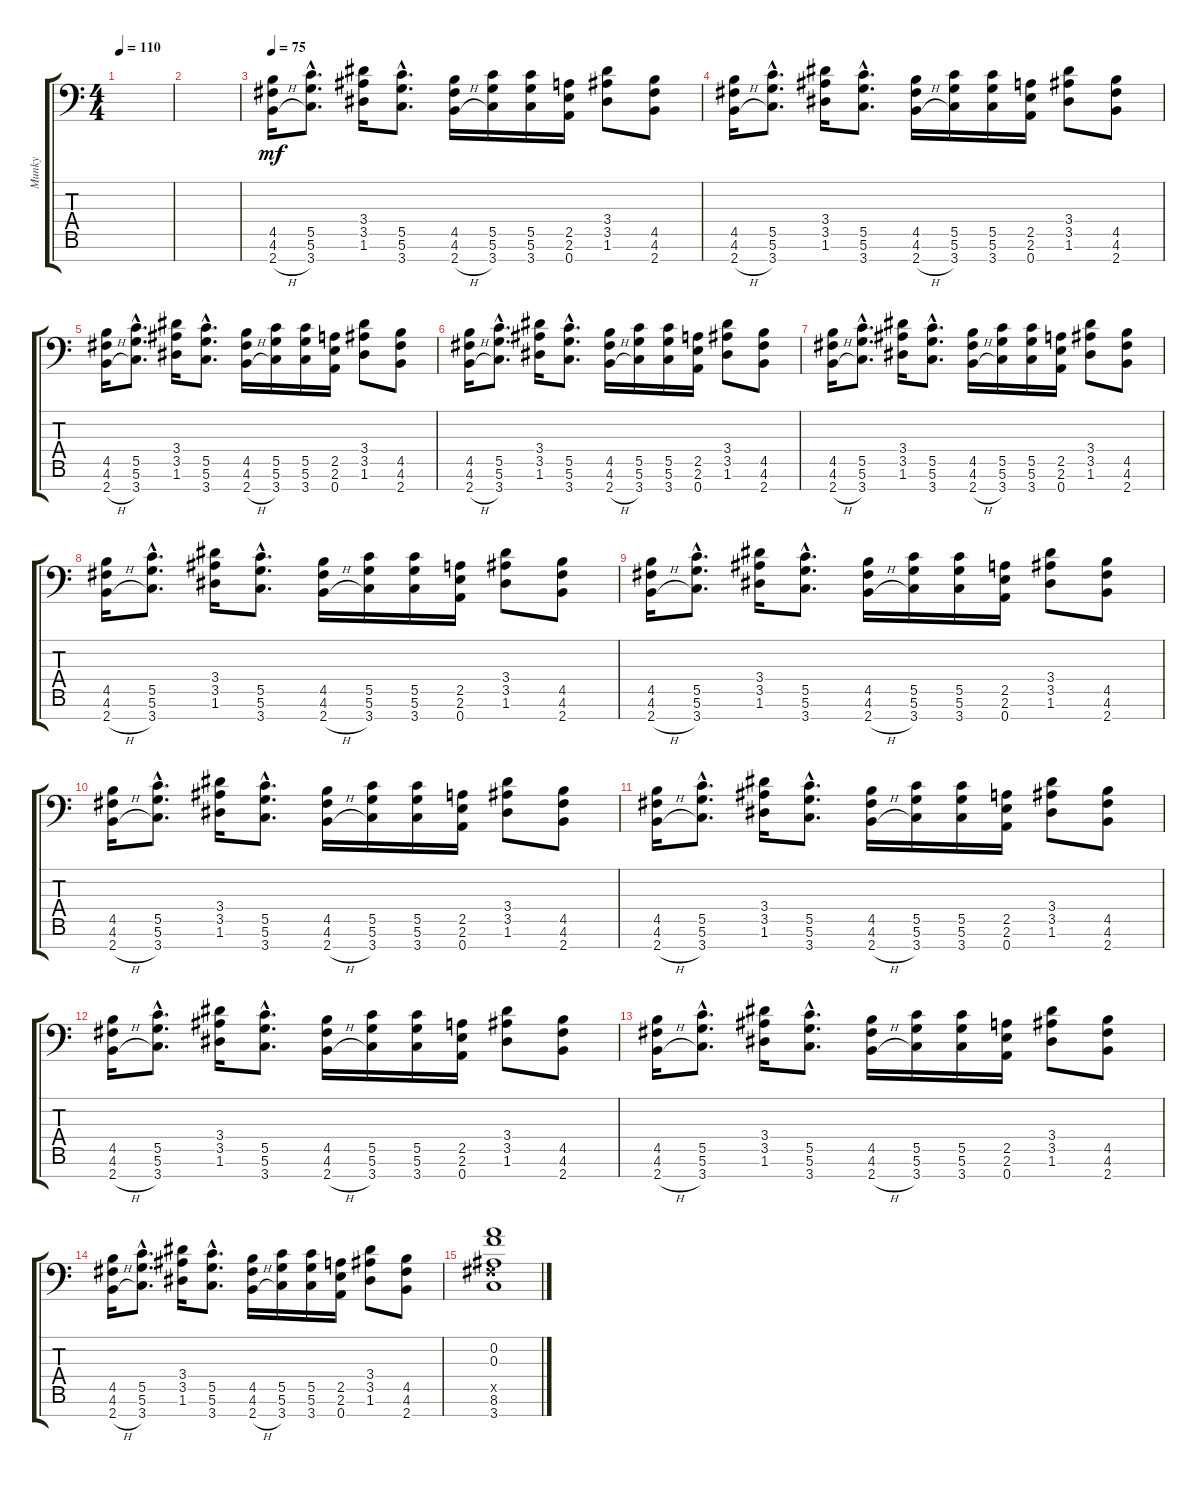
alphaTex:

\track ("Munky" "Munky") {instrument distortionguitar}
\staff {score tabs}
\tuning (D4 A3 F3 C3 G2 D2 A1) {hide}
\ts (4 4)
\tempo 110
\clef f4
\ks c
|
|
\tempo 75
(4.5 4.6 2.7{h}).16{dy mf volume 16 instrument overdrivenguitar} (5.5{hac} 5.6{hac} 3.7{hac}).8{d} (3.4 3.5 1.6).16 (5.5{hac} 5.6{hac} 3.7{hac}).8{d} (4.5 4.6 2.7{h}).16 (5.5 5.6 3.7).16 (5.5 5.6 3.7).16 (2.5 2.6 0.7).16 (3.4 3.5 1.6).8 (4.5 4.6 2.7).8 |
(4.5 4.6 2.7{h}).16 (5.5{hac} 5.6{hac} 3.7{hac}).8{d} (3.4 3.5 1.6).16 (5.5{hac} 5.6{hac} 3.7{hac}).8{d} (4.5 4.6 2.7{h}).16 (5.5 5.6 3.7).16 (5.5 5.6 3.7).16 (2.5 2.6 0.7).16 (3.4 3.5 1.6).8 (4.5 4.6 2.7).8 |
(4.5 4.6 2.7{h}).16 (5.5{hac} 5.6{hac} 3.7{hac}).8{d} (3.4 3.5 1.6).16 (5.5{hac} 5.6{hac} 3.7{hac}).8{d} (4.5 4.6 2.7{h}).16 (5.5 5.6 3.7).16 (5.5 5.6 3.7).16 (2.5 2.6 0.7).16 (3.4 3.5 1.6).8 (4.5 4.6 2.7).8 |
(4.5 4.6 2.7{h}).16 (5.5{hac} 5.6{hac} 3.7{hac}).8{d} (3.4 3.5 1.6).16 (5.5{hac} 5.6{hac} 3.7{hac}).8{d} (4.5 4.6 2.7{h}).16 (5.5 5.6 3.7).16 (5.5 5.6 3.7).16 (2.5 2.6 0.7).16 (3.4 3.5 1.6).8 (4.5 4.6 2.7).8 |
(4.5 4.6 2.7{h}).16 (5.5{hac} 5.6{hac} 3.7{hac}).8{d} (3.4 3.5 1.6).16 (5.5{hac} 5.6{hac} 3.7{hac}).8{d} (4.5 4.6 2.7{h}).16 (5.5 5.6 3.7).16 (5.5 5.6 3.7).16 (2.5 2.6 0.7).16 (3.4 3.5 1.6).8 (4.5 4.6 2.7).8 |
(4.5 4.6 2.7{h}).16 (5.5{hac} 5.6{hac} 3.7{hac}).8{d} (3.4 3.5 1.6).16 (5.5{hac} 5.6{hac} 3.7{hac}).8{d} (4.5 4.6 2.7{h}).16 (5.5 5.6 3.7).16 (5.5 5.6 3.7).16 (2.5 2.6 0.7).16 (3.4 3.5 1.6).8 (4.5 4.6 2.7).8 |
(4.5 4.6 2.7{h}).16 (5.5{hac} 5.6{hac} 3.7{hac}).8{d} (3.4 3.5 1.6).16 (5.5{hac} 5.6{hac} 3.7{hac}).8{d} (4.5 4.6 2.7{h}).16 (5.5 5.6 3.7).16 (5.5 5.6 3.7).16 (2.5 2.6 0.7).16 (3.4 3.5 1.6).8 (4.5 4.6 2.7).8 |
(4.5 4.6 2.7{h}).16 (5.5{hac} 5.6{hac} 3.7{hac}).8{d} (3.4 3.5 1.6).16 (5.5{hac} 5.6{hac} 3.7{hac}).8{d} (4.5 4.6 2.7{h}).16 (5.5 5.6 3.7).16 (5.5 5.6 3.7).16 (2.5 2.6 0.7).16 (3.4 3.5 1.6).8 (4.5 4.6 2.7).8 |
(4.5 4.6 2.7{h}).16 (5.5{hac} 5.6{hac} 3.7{hac}).8{d} (3.4 3.5 1.6).16 (5.5{hac} 5.6{hac} 3.7{hac}).8{d} (4.5 4.6 2.7{h}).16 (5.5 5.6 3.7).16 (5.5 5.6 3.7).16 (2.5 2.6 0.7).16 (3.4 3.5 1.6).8 (4.5 4.6 2.7).8 |
(4.5 4.6 2.7{h}).16 (5.5{hac} 5.6{hac} 3.7{hac}).8{d} (3.4 3.5 1.6).16 (5.5{hac} 5.6{hac} 3.7{hac}).8{d} (4.5 4.6 2.7{h}).16 (5.5 5.6 3.7).16 (5.5 5.6 3.7).16 (2.5 2.6 0.7).16 (3.4 3.5 1.6).8 (4.5 4.6 2.7).8 |
(4.5 4.6 2.7{h}).16 (5.5{hac} 5.6{hac} 3.7{hac}).8{d} (3.4 3.5 1.6).16 (5.5{hac} 5.6{hac} 3.7{hac}).8{d} (4.5 4.6 2.7{h}).16 (5.5 5.6 3.7).16 (5.5 5.6 3.7).16 (2.5 2.6 0.7).16 (3.4 3.5 1.6).8 (4.5 4.6 2.7).8 |
(4.5 4.6 2.7{h}).16 (5.5{hac} 5.6{hac} 3.7{hac}).8{d} (3.4 3.5 1.6).16 (5.5{hac} 5.6{hac} 3.7{hac}).8{d} (4.5 4.6 2.7{h}).16 (5.5 5.6 3.7).16 (5.5 5.6 3.7).16 (2.5 2.6 0.7).16 (3.4 3.5 1.6).8 (4.5 4.6 2.7).8 |
(0.2 0.3 -1.5{x} 8.6 3.7).1
